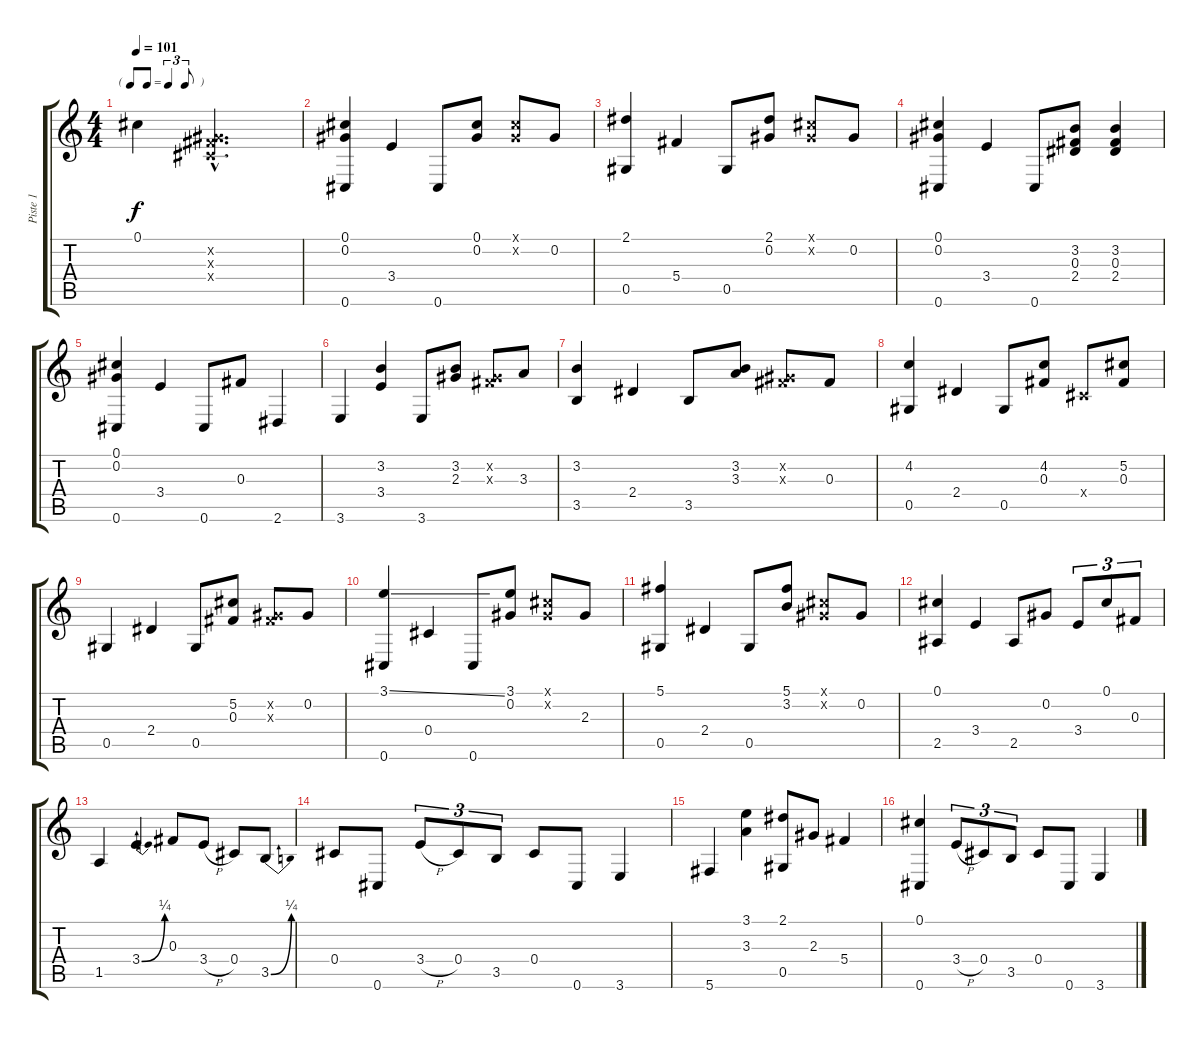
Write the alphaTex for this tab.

\track ("Piste 1" "Piste 1") {instrument acousticguitarnylon}
\staff {score tabs}
\tuning (Db4 Ab3 Gb3 Db3 Ab2 Db2) {hide}
\ts (4 4)
\tf triplet8th
\tempo 101
\clef g2
\ks c
0.1.4{dy f} (0.2{hac x} 0.3{hac x} 0.4{hac x}).2{d} |
(0.1 0.2 0.6).4 3.4.4 0.6.8 (0.1 0.2).8 (0.1{x} 0.2{x}).8 0.2.8 |
(2.1 0.5).4 5.4.4 0.5.8 (2.1 0.2).8 (0.1{x} 0.2{x}).8 0.2.8 |
(0.1 0.2 0.6).4 3.4.4 0.6.8 (3.2 0.3 2.4).8 (3.2 0.3 2.4).4 |
(0.1 0.2 0.6).4 3.4.4 0.6.8 0.3.8 2.6.4 |
3.6.4 (3.2 3.4).4 3.6.8 (3.2 2.3).8 (0.2{x} 0.3{x}).8 3.3.8 |
(3.2 3.5).4 2.4.4 3.5.8 (3.2 3.3).8 (0.2{x} 0.3{x}).8 0.3.8 |
(4.2 0.5).4 2.4.4 0.5.8 (4.2 0.3).8 0.4{x}.8 (5.2 0.3).8 |
0.5.4 2.4.4 0.5.8 (5.2 0.3).8 (0.2{x} 0.3{x}).8 0.2.8 |
(3.1{ss} 0.6).4 0.4.4 0.6.8 (3.1 0.2).8 (0.1{x} 0.2{x}).8 2.3.8 |
(5.1 0.5).4 2.4.4 0.5.8 (5.1 3.2).8 (0.1{x} 0.2{x}).8 0.2.8 |
(0.1 2.5).4 3.4.4 2.5.8 0.2.8 3.4.8{tu (3 2)} 0.1.8{tu (3 2)} 0.3.8{tu (3 2)} |
1.5.4 3.4{be (bend 0 0 60 1)}.4 0.3.8 3.4{h}.8 0.4.8 3.5{be (bend 0 0 60 1)}.8 |
0.4.8 0.6.8 3.4{h}.8{tu (3 2)} 0.4.8{tu (3 2)} 3.5.8{tu (3 2)} 0.4.8 0.6.8 3.6.4 |
5.6.4 (3.1 3.3).4 (2.1 0.5).8 2.3.8 5.4.4 |
(0.1 0.6).4 3.4{h}.8{tu (3 2)} 0.4.8{tu (3 2)} 3.5.8{tu (3 2)} 0.4.8 0.6.8 3.6{ss}.4
